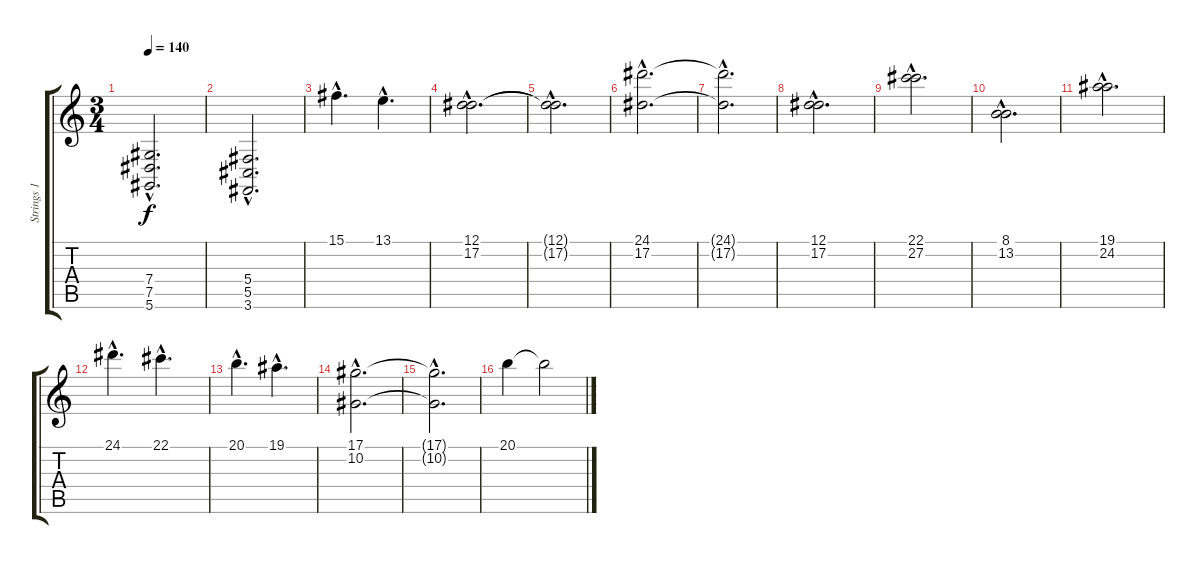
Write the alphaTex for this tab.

\track ("Strings 1" "Strings 1") {instrument stringensemble1}
\staff {score tabs}
\tuning (Eb4 Bb3 Gb3 Db3 Ab2 Eb2) {hide}
\ts (3 4)
\tempo 140
\clef g2
\ks c
(7.4{hac t} 7.5{hac t} 5.6{hac t}).2{d dy f} |
(5.4{hac} 5.5{hac} 3.6{hac}).2{d} |
15.1{hac}.4{d volume 13} 13.1{hac}.4{d} |
(12.1{hac} 17.2{hac}).2{d} |
(12.1{hac t} 17.2{hac t}).2{d} |
(24.1{hac} 17.2{hac}).2{d} |
(24.1{hac t} 17.2{hac t}).2{d} |
(12.1{hac} 17.2{hac}).2{d} |
(22.1{hac} 27.2{hac}).2{d} |
(8.1{hac} 13.2{hac}).2{d} |
(19.1{hac} 24.2{hac}).2{d} |
24.1{hac}.4{d} 22.1{hac}.4{d} |
20.1{hac}.4{d} 19.1{hac}.4{d} |
(17.1{hac} 10.2{hac}).2{d} |
(17.1{hac t} 10.2{hac t}).2{d} |
20.1.4 20.1{t}.2
